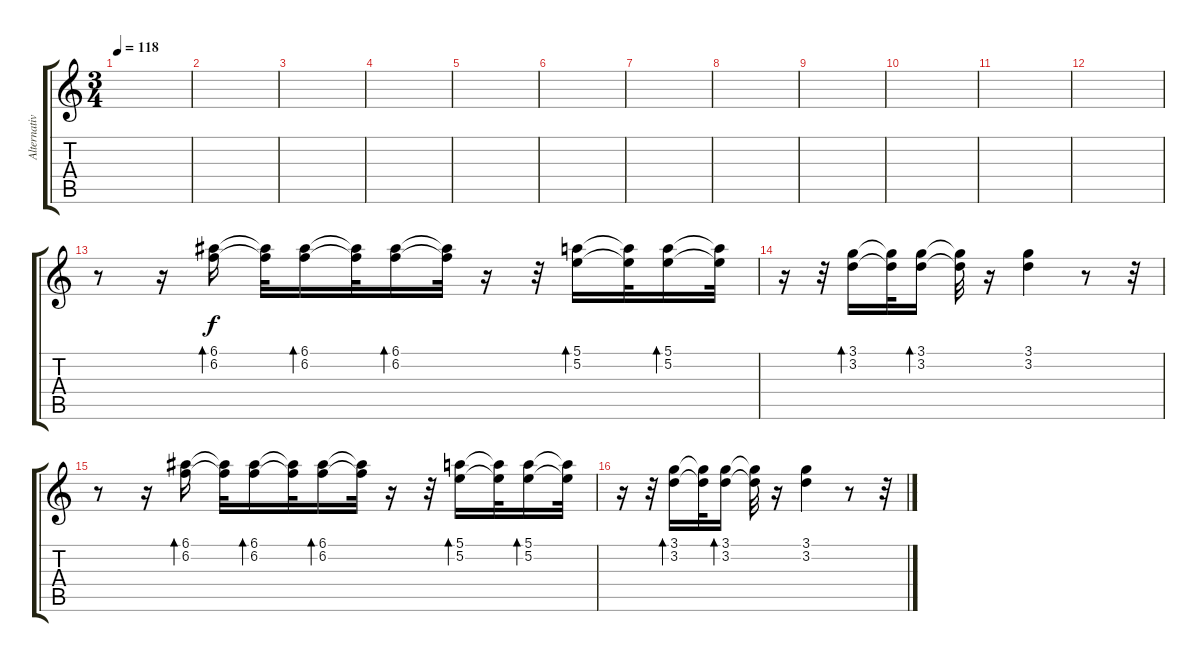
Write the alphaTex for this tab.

\track ("Alternativa" "Alternativ") {instrument overdrivenguitar}
\staff {score tabs}
\tuning (E4 B3 G3 D3 A2 E2) {hide}
\ts (3 4)
\tempo 118
\clef g2
\ks c
|
|
|
|
|
|
|
|
|
|
|
|
r.8 r.16 (6.1 6.2).16{bd 120} (6.1{t} 6.2{t}).32 (6.1 6.2).16{bd 480} (6.1{t} 6.2{t}).32 (6.1 6.2).16{bd 480} (6.1{t} 6.2{t}).32 r.16 r.32 (5.1 5.2).16{bd 480} (5.1{t} 5.2{t}).32 (5.1 5.2).16{bd 480} (5.1{t} 5.2{t}).32 |
r.16 r.32 (3.1 3.2).16{bd 480} (3.1{t} 3.2{t}).32 (3.1 3.2).16{bd 480} (3.1{t} 3.2{t}).32 r.16 (3.1 3.2).4 r.8 r.32 |
r.8 r.16 (6.1 6.2).16{bd 120} (6.1{t} 6.2{t}).32 (6.1 6.2).16{bd 480} (6.1{t} 6.2{t}).32 (6.1 6.2).16{bd 480} (6.1{t} 6.2{t}).32 r.16 r.32 (5.1 5.2).16{bd 480} (5.1{t} 5.2{t}).32 (5.1 5.2).16{bd 480} (5.1{t} 5.2{t}).32 |
r.16 r.32 (3.1 3.2).16{bd 480} (3.1{t} 3.2{t}).32 (3.1 3.2).16{bd 480} (3.1{t} 3.2{t}).32 r.16 (3.1 3.2).4 r.8 r.32
